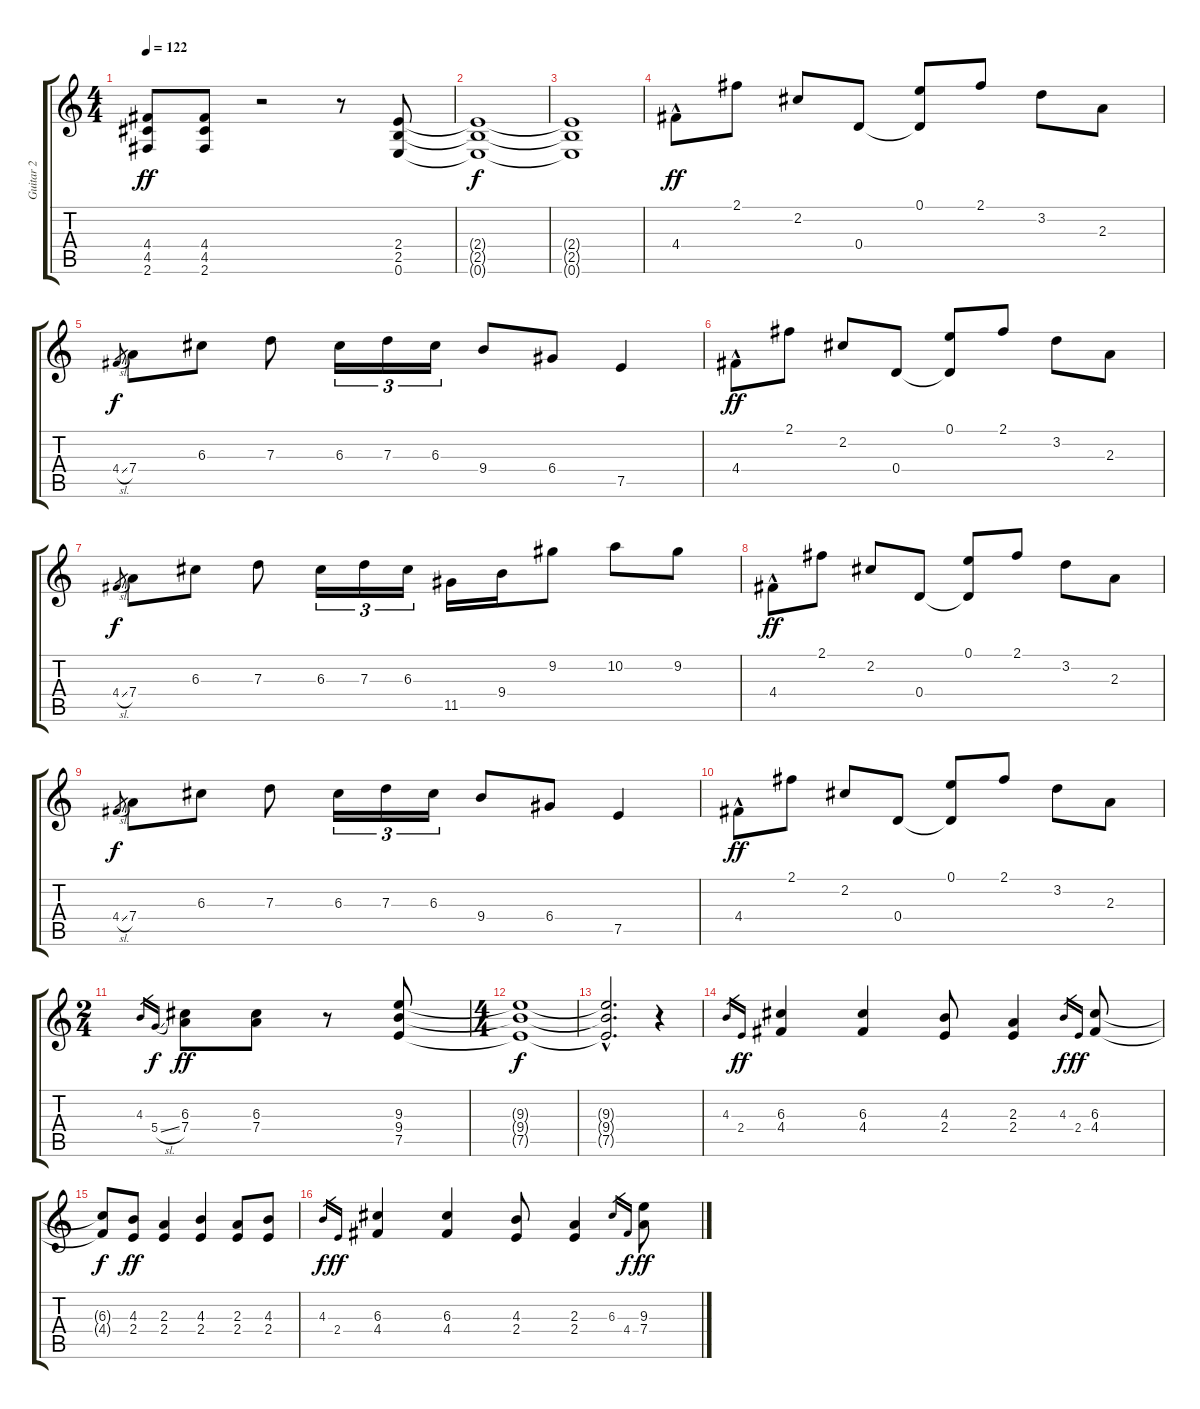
\track ("Guitar 2" "Guitar 2") {instrument distortionguitar}
\staff {score tabs}
\tuning (E4 B3 G3 D3 A2 E2) {hide}
\ts (4 4)
\tempo 122
\clef g2
\ks c
(4.4 4.5 2.6).8{dy ff} (4.4 4.5 2.6).8 r.2 r.8 (2.4 2.5 0.6).8 |
(2.4{t} 2.5{t} 0.6{t}).1{dy f} |
(2.4{t} 2.5{t} 0.6{t}).1 |
4.4{hac}.8{dy ff} 2.1.8 2.2.8 0.4.8 (0.1 0.4{t}).8 2.1.8 3.2.8 2.3.8 |
4.4{sl}.8{gr dy f} 7.4.8 6.3.8 7.3.8 6.3.16{tu (3 2)} 7.3.16{tu (3 2)} 6.3.16{tu (3 2)} 9.4.8 6.4.8 7.5.4 |
4.4{hac}.8{dy ff} 2.1.8 2.2.8 0.4.8 (0.1 0.4{t}).8 2.1.8 3.2.8 2.3.8 |
4.4{sl}.8{gr dy f} 7.4.8 6.3.8 7.3.8 6.3.16{tu (3 2)} 7.3.16{tu (3 2)} 6.3.16{tu (3 2)} 11.5.16 9.4.16 9.2.8 10.2.8 9.2.8 |
4.4{hac}.8{dy ff} 2.1.8 2.2.8 0.4.8 (0.1 0.4{t}).8 2.1.8 3.2.8 2.3.8 |
4.4{sl}.8{gr dy f} 7.4.8 6.3.8 7.3.8 6.3.16{tu (3 2)} 7.3.16{tu (3 2)} 6.3.16{tu (3 2)} 9.4.8 6.4.8 7.5.4 |
4.4{hac}.8{dy ff} 2.1.8 2.2.8 0.4.8 (0.1 0.4{t}).8 2.1.8 3.2.8 2.3.8 |
\ts (2 4)
4.3.16{gr} 5.4{sl}.16{gr dy f} (6.3 7.4).8{dy ff} (6.3 7.4).8 r.8 (9.3 9.4 7.5).8 |
\ts (4 4)
(9.3{t} 9.4{t} 7.5{t}).1{dy f} |
(9.3{hac t} 9.4{hac t} 7.5{hac t}).2{d} r.4 |
4.3.16{gr} 2.4.16{gr dy ff} (6.3 4.4).4 (6.3 4.4).4 (4.3 2.4).8 (2.3 2.4).4 4.3.16{gr dy f} 2.4.16{gr dy ff} (6.3 4.4).8 |
(6.3{t} 4.4{t}).8{dy f} (4.3 2.4).8{dy ff} (2.3 2.4).4 (4.3 2.4).4 (2.3 2.4).8 (4.3 2.4).8 |
4.3.16{gr dy f} 2.4.16{gr dy ff} (6.3 4.4).4 (6.3 4.4).4 (4.3 2.4).8 (2.3 2.4).4 6.3.16{gr} 4.4.16{gr dy f} (9.3 7.4).8{dy ff}
